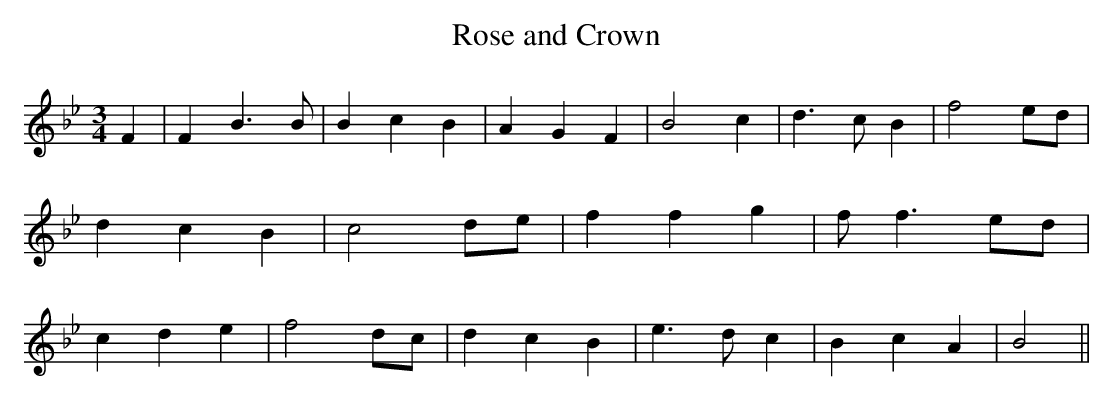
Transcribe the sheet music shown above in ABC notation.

X:1
T:Rose and Crown
M:3/4
L:1/4
K:Bb
 F| F B3/2 B/2| B c B| A G F| B2 c| d3/2 c/2 B| f2 e/2d/2| d c B| c2d/2-e/2|\
 f f g| f/2 f3/2 e/2d/2| c d e| f2 d/2c/2| d c B| e3/2 d/2 c| B c A|\
 B2||
